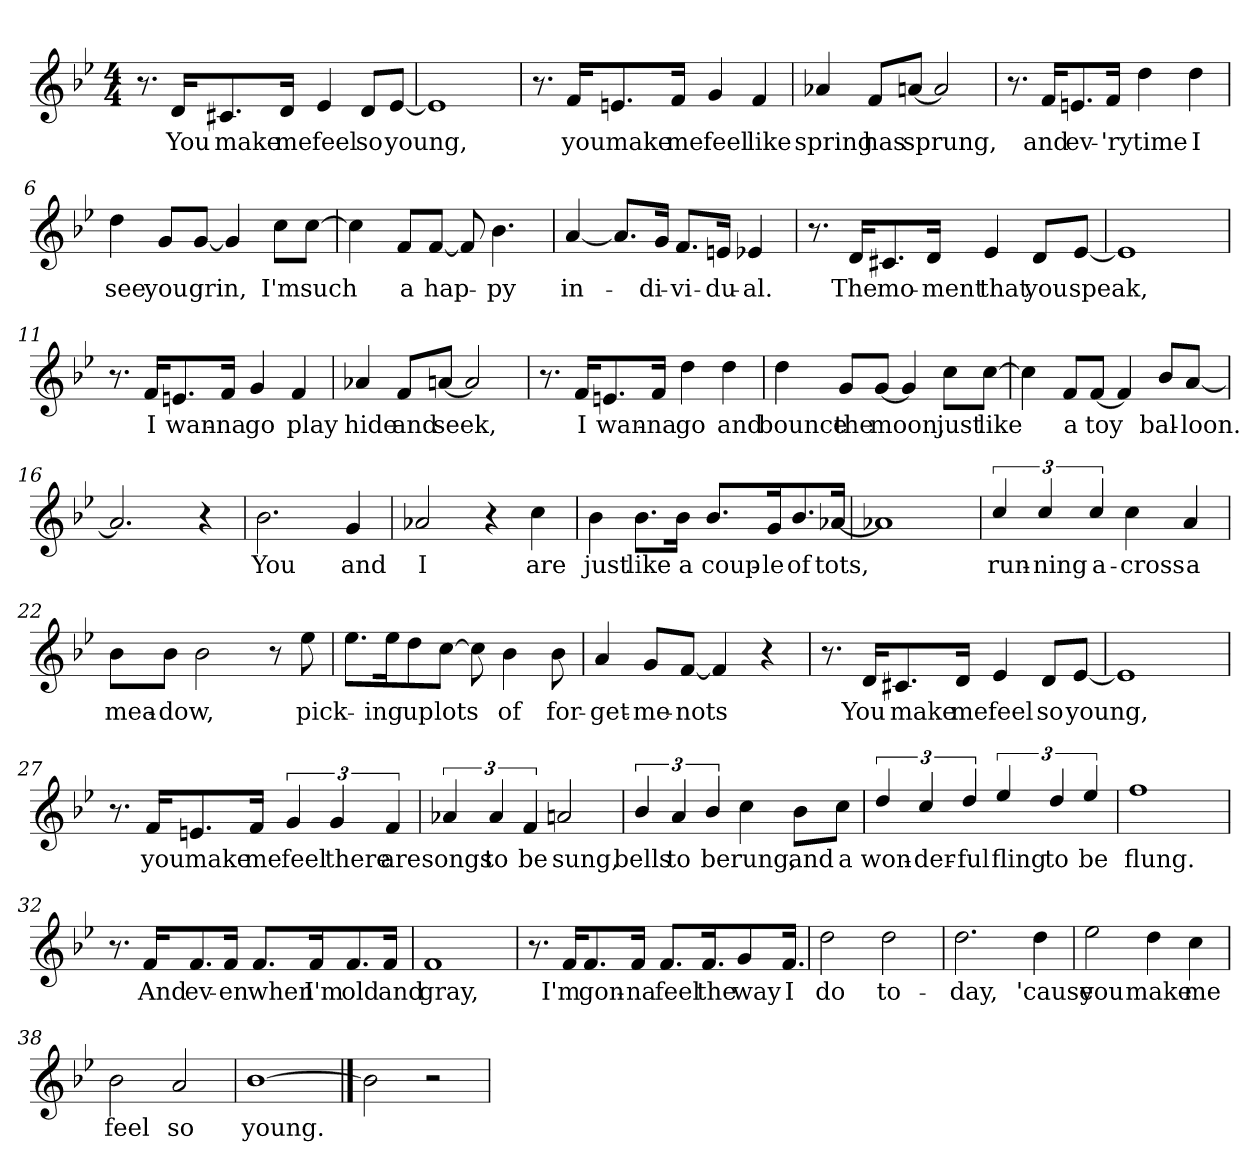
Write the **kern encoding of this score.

**kern	**text
*part1	*part1
*staff1	*staff1
*clefG2	*
*k[b-e-]	*
*B-:	*
*M4/4	*
=1	=1
8.r	.
16d/L	You
8.c#X/	make
16d/J	me
4e-/	feel
8d/L	so
[8e-/J	young,
=2	=2
1e-]	.
=3	=3
8.r	.
16f/L	you
8.en/	make
16f/J	me
4g/	feel
4f/	like
=4	=4
4a-X/	spring
8f/L	has
[8an/J	sprung,
2a/]	.
!!LO:LB:g=z
=5	=5
8.r	.
16f/L	and
8.en/	ev-
16f/J	-'ry
4dd\	time
4dd\	I
=6	=6
4dd\	see
8g/L	you
[8g/J	grin,
4g/]	.
8cc\L	I'm
[8cc\J	such
=7	=7
4cc\]	.
8f/L	a
[8f/J	hap-
8f/]	.
4.b-\	-py
=8	=8
[4a/	-in-
8.a/L]	.
16g/J	-di-
8.f/L	-vi-
16en/J	-du-
4e-X/	-al.
!!LO:LB:g=z
=9	=9
8.r	.
16d/L	The
8.c#X/	mo-
16d/J	-ment
4e-/	that
8d/L	you
[8e-/J	speak,
=10	=10
1e-]	.
=11	=11
8.r	.
16f/L	I
8.en/	wan-
16f/J	-na
4g/	go
4f/	play
=12	=12
4a-X/	hide
8f/L	and
[8an/J	seek,
2a/]	.
=13	=13
8.r	.
16f/L	I
8.en/	wan-
16f/J	-na
4dd\	go
4dd\	and
!!LO:LB:g=z
=14	=14
4dd\	bounce
8g/L	the
[8g/J	moon,
4g/]	.
8cc\L	just
[8cc\J	like
=15	=15
4cc\]	.
8f/L	a
[8f/J	toy
4f/]	.
8b-/L	bal-
[8a/J	-loon.
=16	=16
2.a/]	.
4r	.
=17	=17
2.b-\	You
4g/	and
=18	=18
2a-X/	I
4r	.
4cc\	are
!!LO:LB:g=z
=19	=19
4b-\	just
8.b-\L	like
16b-\J	a
8.b-/L	coup-
16g/	le
8.b-/	of
[16a-X/J	tots,
=20	=20
1a-X]	.
=21	=21
6cc/	run-
6cc/	-ning
6cc/	a-
4cc\	-cross
4a/	a
=22	=22
8b-\L	mea-
8b-\J	-dow,
2b-\	.
8r	.
8ee-\	pick-
=23	=23
8.ee-\L	.
16ee-\	-ing
8dd\	up
[8cc\J	lots
8cc\]	.
4b-\	of
8b-\	for-
!!LO:LB:g=z
=24	=24
4a/	-get-
8g/L	-me-
[8f/J	-nots
4f/]	.
4r	.
=25	=25
8.r	.
16d/L	You
8.c#X/	make
16d/J	me
4e-/	feel
8d/L	so
[8e-/J	young,
=26	=26
1e-]	.
=27	=27
8.r	.
16f/L	you
8.en/	make
16f/J	me
6g/	feel
6g/	there
6f/	are
=28	=28
6a-X/	songs
6a-/	to
6f/	be
2an/	sung,
!!LO:LB:g=z
=29	=29
6b-/	bells
6a/	to
6b-/	be
4cc\	rung,
8b-\L	and
8cc\J	a
=30	=30
6dd/	won-
6cc/	-der-
6dd/	-ful
6ee-/	fling
6dd/	to
6ee-/	be
=31	=31
1ff	flung.
=32	=32
8.r	.
16f/L	And
8.f/	ev-
16f/J	en
8.f/L	when
16f/	I'm
8.f/	old
16f/J	and
!!LO:LB:g=z
=33	=33
1f	gray,
=34	=34
8.r	.
16f/L	I'm
8.f/	gon-
16f/J	-na
8.f/L	feel
16.f/	the
8g/	way
16.f/J	I
=35	=35
2dd\	do
2dd\	to-
=36	=36
2.dd\	day,
4dd\	'cause
=37	=37
2ee-\	you
4dd\	make
4cc\	me
=38	=38
2b-\	feel
2a/	so
=39	=39
[1b-	young.
==40	==40
2b-\]	.
2r	.
=	=
*-	*-
